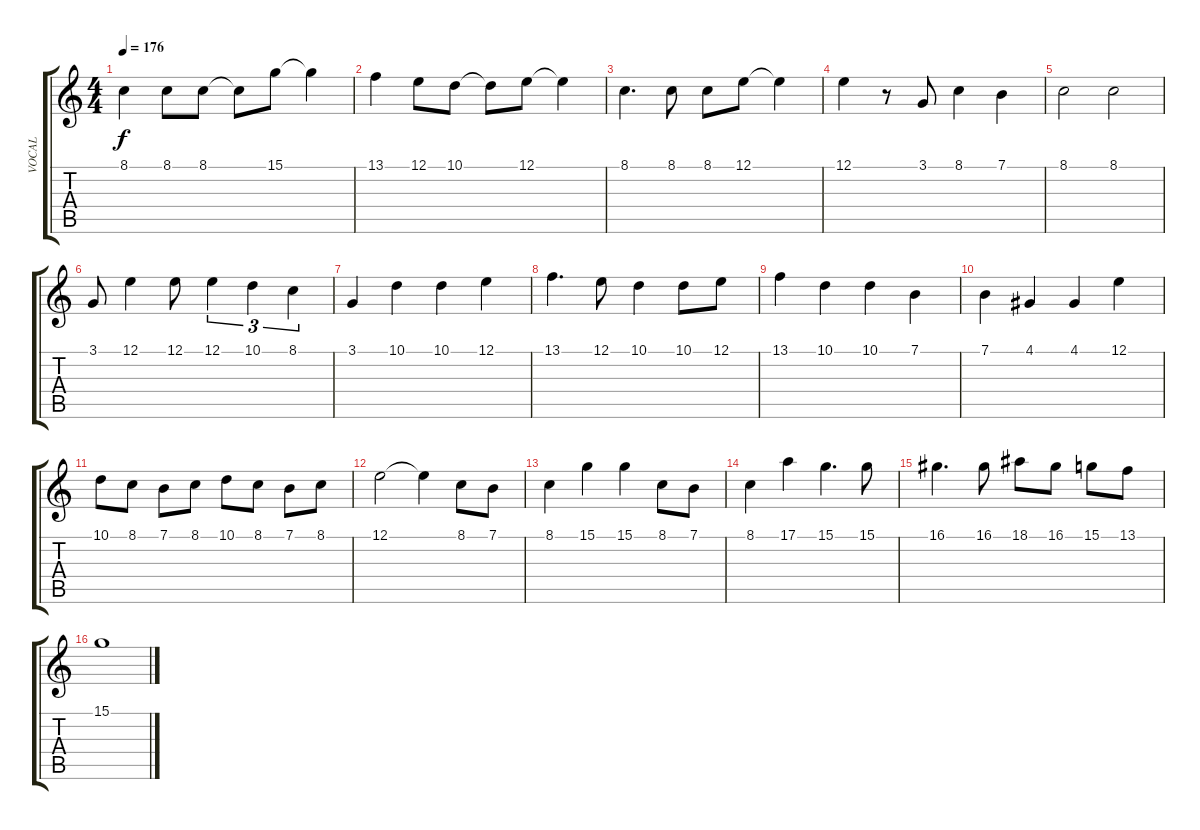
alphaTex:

\track ("VOCAL" "VOCAL") {instrument synthbrass1}
\staff {score tabs}
\tuning (E4 B3 G3 D3 A2 E2) {hide}
\ts (4 4)
\tempo 176
\clef g2
\ks c
8.1.4{dy f} 8.1.8 8.1.8 8.1{t}.8 15.1.8 15.1{t}.4 |
13.1.4 12.1.8 10.1.8 10.1{t}.8 12.1.8 12.1{t}.4 |
8.1.4{d} 8.1.8 8.1.8 12.1.8 12.1{t}.4 |
12.1.4 r.8 3.1.8 8.1.4 7.1.4 |
8.1.2 8.1.2 |
3.1.8 12.1.4 12.1.8 12.1.4{tu (3 2)} 10.1.4{tu (3 2)} 8.1.4{tu (3 2)} |
3.1.4 10.1.4 10.1.4 12.1.4 |
13.1.4{d} 12.1.8 10.1.4 10.1.8 12.1.8 |
13.1.4 10.1.4 10.1.4 7.1.4 |
7.1.4 4.1.4 4.1.4 12.1.4 |
10.1.8 8.1.8 7.1.8 8.1.8 10.1.8 8.1.8 7.1.8 8.1.8 |
12.1.2 12.1{t}.4 8.1.8 7.1.8 |
8.1.4 15.1.4 15.1.4 8.1.8 7.1.8 |
8.1.4 17.1.4 15.1.4{d} 15.1.8 |
16.1.4{d} 16.1.8 18.1.8 16.1.8 15.1.8 13.1.8 |
15.1.1
